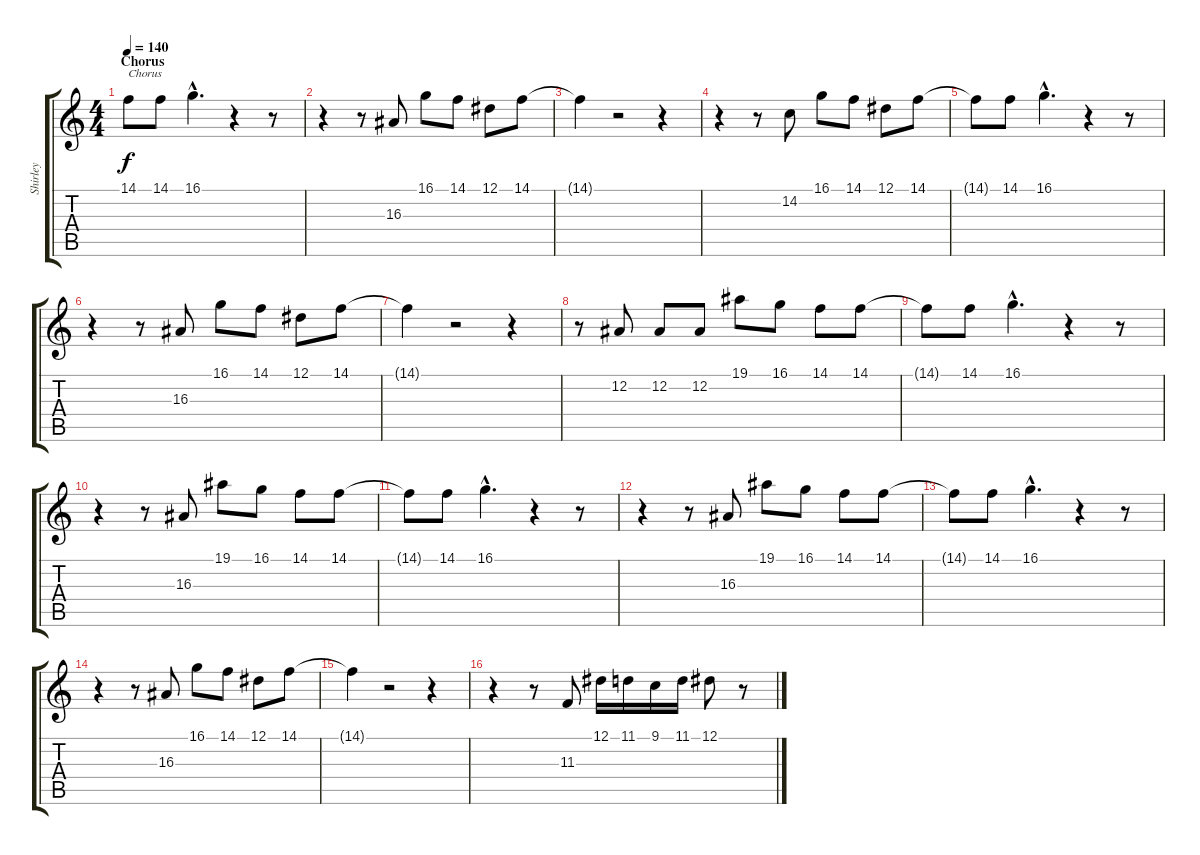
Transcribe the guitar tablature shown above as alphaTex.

\track ("Shirley" "Shirley") {instrument drawbarorgan}
\staff {score tabs}
\tuning (Eb4 Bb3 Gb3 Db3 Ab2 Eb2) {hide}
\ts (4 4)
\section ("" "Chorus")
\tempo 140
\clef g2
\ks c
14.1{t}.8{txt "Chorus" dy f} 14.1.8 16.1{hac}.4{d} r.4 r.8 |
r.4 r.8 16.3.8 16.1.8 14.1.8 12.1.8 14.1.8 |
14.1{t}.4 r.2 r.4 |
r.4 r.8 14.2.8 16.1.8 14.1.8 12.1.8 14.1.8 |
14.1{t}.8 14.1.8 16.1{hac}.4{d} r.4 r.8 |
r.4 r.8 16.3.8 16.1.8 14.1.8 12.1.8 14.1.8 |
14.1{t}.4 r.2 r.4 |
r.8 12.2.8 12.2.8 12.2.8 19.1.8 16.1.8 14.1.8 14.1.8 |
14.1{t}.8 14.1.8 16.1{hac}.4{d} r.4 r.8 |
r.4 r.8 16.3.8 19.1.8 16.1.8 14.1.8 14.1.8 |
14.1{t}.8 14.1.8 16.1{hac}.4{d} r.4 r.8 |
r.4 r.8 16.3.8 19.1.8 16.1.8 14.1.8 14.1.8 |
14.1{t}.8 14.1.8 16.1{hac}.4{d} r.4 r.8 |
r.4 r.8 16.3.8 16.1.8 14.1.8 12.1.8 14.1.8 |
14.1{t}.4 r.2 r.4 |
r.4 r.8 11.3.8 12.1.16 11.1.16 9.1.16 11.1.16 12.1.8 r.8
